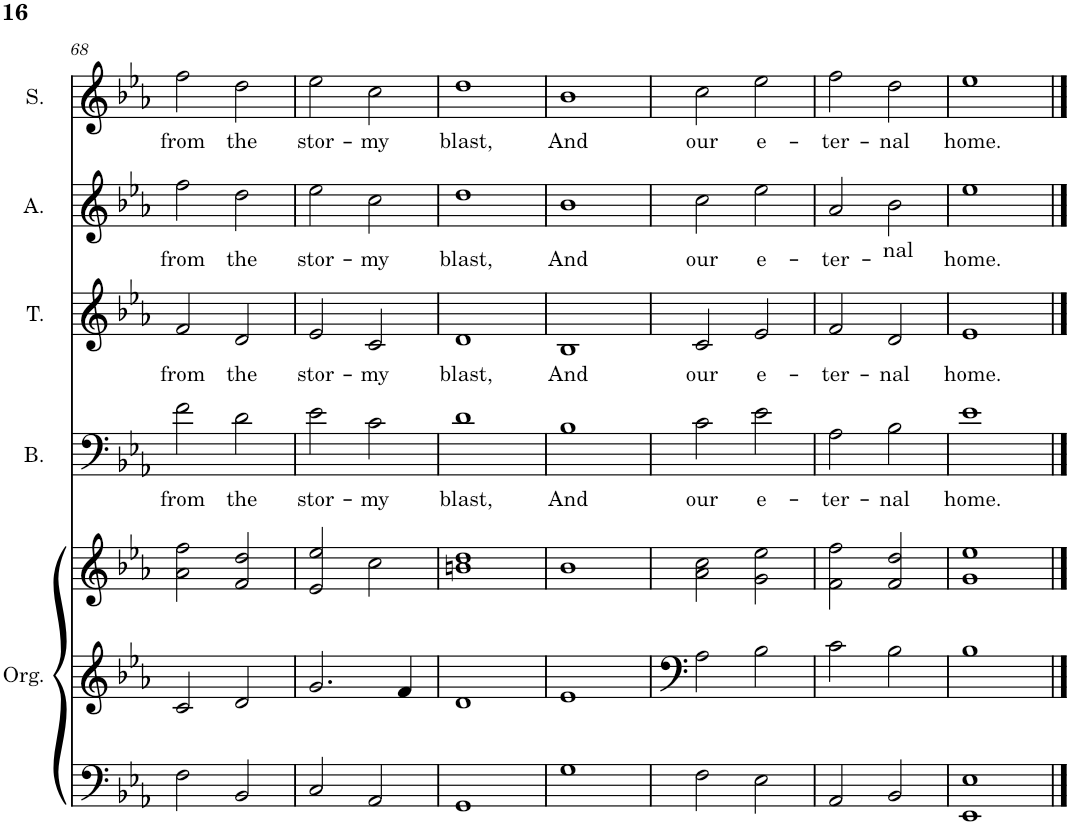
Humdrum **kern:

**kern	**kern	**kern	**kern	**text	**kern	**text	**kern	**text	**kern	**text
*part7	*part6	*part5	*part4	*part4	*part3	*part3	*part2	*part2	*part1	*part1
*staff7	*staff6	*staff5	*staff4	*staff4	*staff3	*staff3	*staff2	*staff2	*staff1	*staff1
*I"Pipe Organ	*I"Org.	*I"Pipe Organ	*I"B.	*	*I"T.	*	*I"A.	*	*I"S.	*
*I'P Org	*I'Org.	*I'P Org	*I'B.	*	*I'T.	*	*I'A.	*	*I'S.	*
!!LO:PB:g=z
*clefF4	*clefG2	*clefG2	*clefF4	*	*clefG2	*	*clefG2	*	*clefG2	*
*k[b-e-a-]	*k[b-e-a-]	*k[b-e-a-]	*k[b-e-a-]	*	*k[b-e-a-]	*	*k[b-e-a-]	*	*k[b-e-a-]	*
*M4/4	*M4/4	*M4/4	*M4/4	*	*M4/4	*	*M4/4	*	*M4/4	*
=68	=68	=68	=68	=68	=68	=68	=68	=68	=68	=68
!	!	!	!	!LO:LY:b	!	!LO:LY:b	!	!LO:LY:b	!	!LO:LY:b
2F\	2c/	2a-\ 2ff\	2f\	from	2f/	from	2ff\	from	2ff\	from
!	!	!	!	!LO:LY:b	!	!LO:LY:b	!	!LO:LY:b	!	!LO:LY:b
2BB-/	2d/	2f/ 2dd/	2d\	the	2d/	the	2dd\	the	2dd\	the
=69	=69	=69	=69	=69	=69	=69	=69	=69	=69	=69
!	!	!	!	!LO:LY:b	!	!LO:LY:b	!	!LO:LY:b	!	!LO:LY:b
2C/	2.g/	2e-/ 2ee-/	2e-\	stor-	2e-/	stor-	2ee-\	stor-	2ee-\	stor-
!	!	!	!	!LO:LY:b	!	!LO:LY:b	!	!LO:LY:b	!	!LO:LY:b
2AA-/	.	2cc\	2c\	-my	2c/	-my	2cc\	-my	2cc\	-my
.	4f/	.	.	.	.	.	.	.	.	.
=70	=70	=70	=70	=70	=70	=70	=70	=70	=70	=70
!	!	!	!	!LO:LY:b	!	!LO:LY:b	!	!LO:LY:b	!	!LO:LY:b
1GG	1d	1bn 1dd	1d	blast,	1d	blast,	1dd	blast,	1dd	blast,
=71	=71	=71	=71	=71	=71	=71	=71	=71	=71	=71
!	!	!	!	!LO:LY:b	!	!LO:LY:b	!	!LO:LY:b	!	!LO:LY:b
1G	1e-	1b-	1B-	And	1B-	And	1b-	And	1b-	And
=72	=72	=72	=72	=72	=72	=72	=72	=72	=72	=72
!	!	!	!	!LO:LY:b	!	!LO:LY:b	!	!LO:LY:b	!	!LO:LY:b
2F\	2A-\	2a-\ 2cc\	2c\	our	2c/	our	2cc\	our	2cc\	our
!	!	!	!	!LO:LY:b	!	!LO:LY:b	!	!LO:LY:b	!	!LO:LY:b
2E-\	2B-\	2g\ 2ee-\	2e-\	e-	2e-/	e-	2ee-\	e-	2ee-\	e-
=73	=73	=73	=73	=73	=73	=73	=73	=73	=73	=73
!	!	!	!	!LO:LY:b	!	!LO:LY:b	!	!LO:LY:b	!	!LO:LY:b
2AA-/	2c\	2f\ 2ff\	2A-\	-ter-	2f/	-ter-	2a-/	-ter-	2ff\	-ter-
!	!	!	!	!LO:LY:b	!	!LO:LY:b	!	!LO:LY:b	!	!LO:LY:b
2BB-/	2B-\	2f/ 2dd/	2B-\	-nal	2d/	-nal	2b-\	-nal	2dd\	-nal
=74	=74	=74	=74	=74	=74	=74	=74	=74	=74	=74
!	!	!	!	!LO:LY:b	!	!LO:LY:b	!	!LO:LY:b	!	!LO:LY:b
1EE- 1E-	1B-	1g 1ee-	1e-	home.	1e-	home.	1ee-	home.	1ee-	home.
==	==	==	==	==	==	==	==	==	==	==
*-	*-	*-	*-	*-	*-	*-	*-	*-	*-	*-
